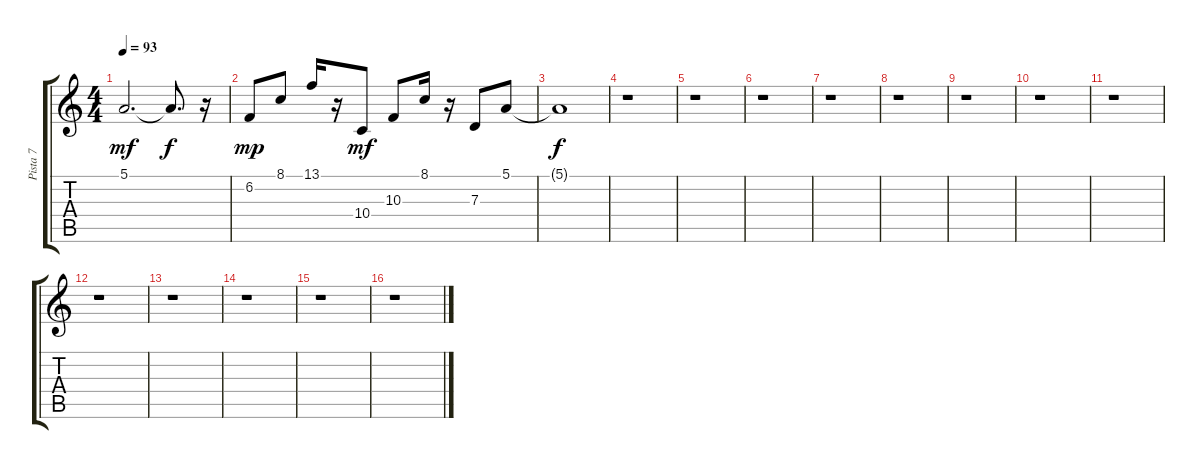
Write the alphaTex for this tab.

\track ("Pista 7" "Pista 7") {instrument electricpiano1}
\staff {score tabs}
\tuning (E4 B3 G3 D3 A2 E2) {hide}
\ts (4 4)
\tempo 93
\clef g2
\ks c
5.1.2{d dy mf} 5.1{t}.8{d dy f} r.16 |
6.2.8{dy mp} 8.1.8 13.1.16 r.16 10.4.8{dy mf} 10.3.8 8.1.16 r.16 7.3.8 5.1.8 |
5.1{t}.1{dy f} |
r.1 |
r.1 |
r.1 |
r.1 |
r.1 |
r.1 |
r.1 |
r.1 |
r.1 |
r.1 |
r.1 |
r.1 |
r.1
